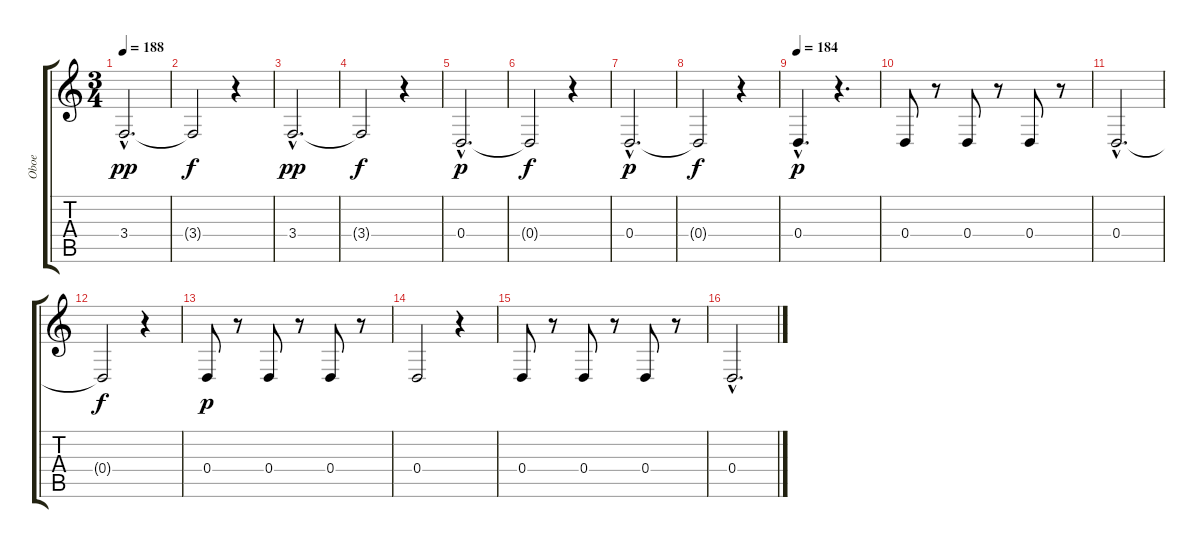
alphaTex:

\track ("Oboe" "Oboe") {instrument oboe}
\staff {score tabs}
\tuning (E4 B3 G3 D3 A2 E2) {hide}
\ts (3 4)
\tempo 188
\clef g2
\ks c
3.4{hac}.2{d dy pp} |
3.4{t}.2{dy f} r.4 |
3.4{hac}.2{d dy pp} |
3.4{t}.2{dy f} r.4 |
0.4{hac}.2{d dy p} |
0.4{t}.2{dy f} r.4 |
0.4{hac}.2{d dy p} |
0.4{t}.2{dy f} r.4 |
\tempo 184
0.4{hac}.4{d dy p} r.4{d} |
0.4.8 r.8 0.4.8 r.8 0.4.8 r.8 |
0.4{hac}.2{d} |
0.4{t}.2{dy f} r.4 |
0.4.8{dy p} r.8 0.4.8 r.8 0.4.8 r.8 |
0.4.2 r.4 |
0.4.8 r.8 0.4.8 r.8 0.4.8 r.8 |
0.4{hac}.2{d}
